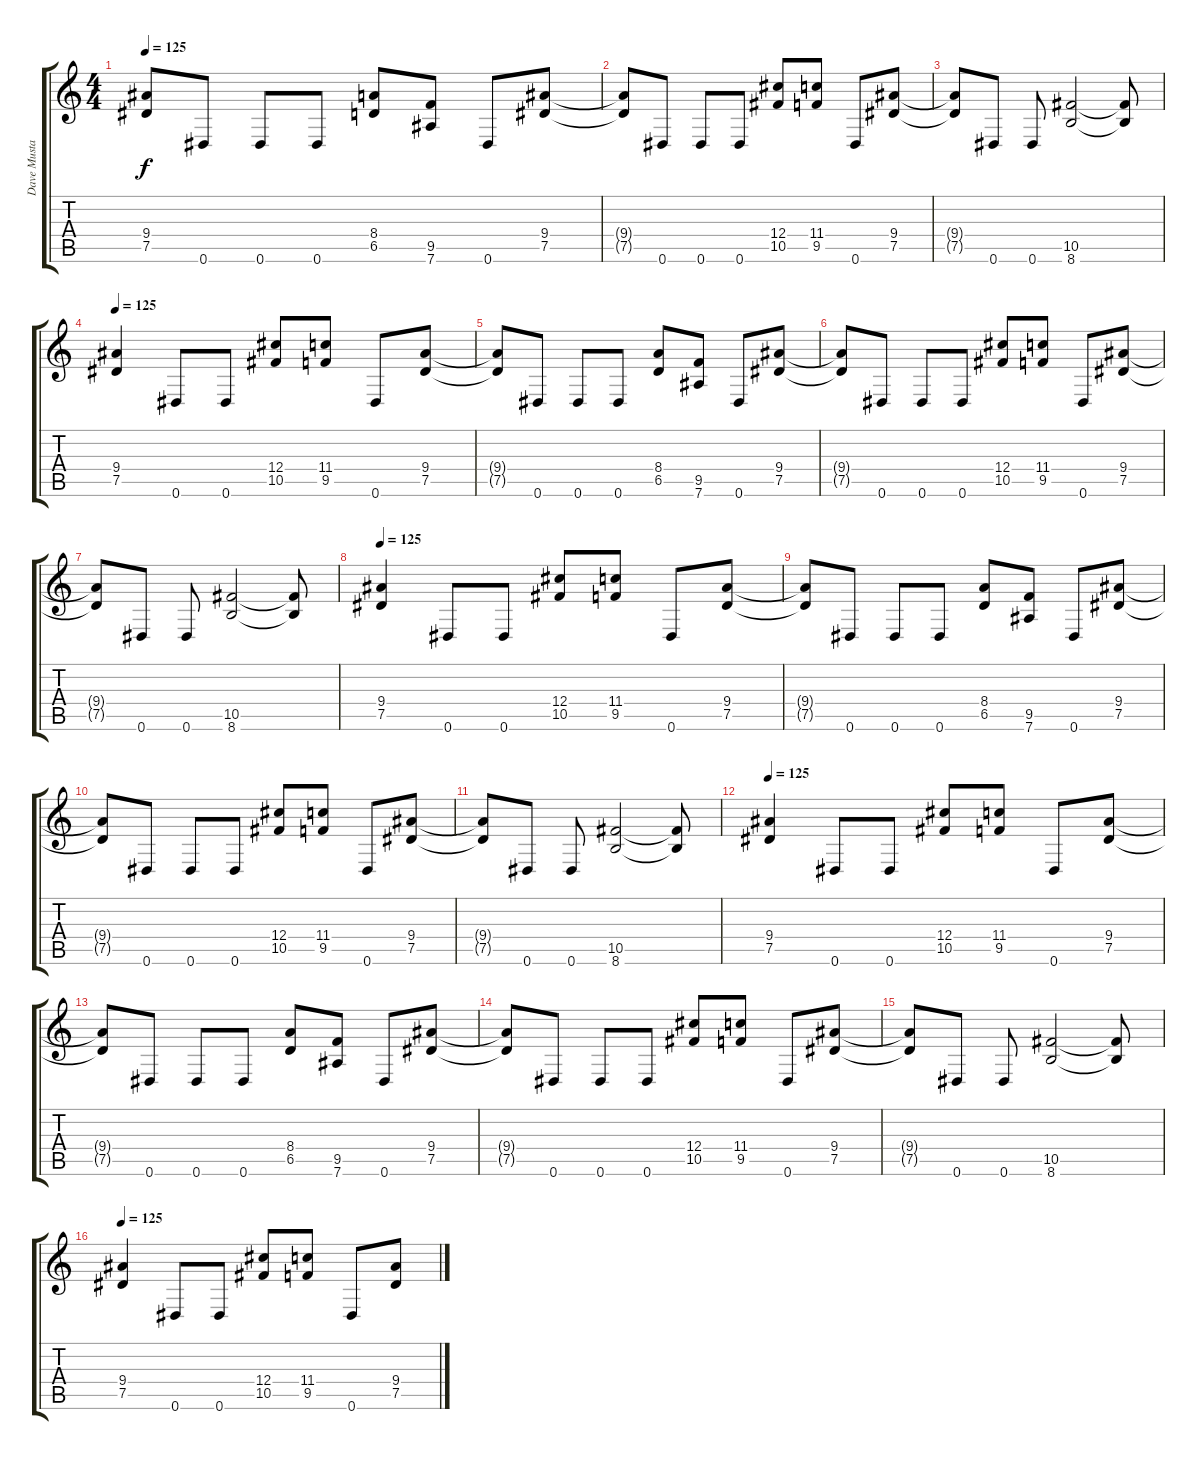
\track ("Dave Mustaine" "Dave Musta") {instrument distortionguitar}
\staff {score tabs}
\tuning (Eb4 Bb3 Gb3 Db3 Ab2 Eb2) {hide}
\ts (4 4)
\tempo 125
\clef g2
\ks c
(9.4{t} 7.5{t}).8{dy f} 0.6.8 0.6.8 0.6.8 (8.4 6.5).8 (9.5 7.6).8 0.6.8 (9.4 7.5).8 |
(9.4{t} 7.5{t}).8 0.6.8 0.6.8 0.6.8 (12.4 10.5).8 (11.4 9.5).8 0.6.8 (9.4 7.5).8 |
(9.4{t} 7.5{t}).8 0.6.8 0.6.8 (10.5 8.6).2 (10.5{t} 8.6{t}).8 |
\tempo 125
(9.4 7.5).4 0.6.8 0.6.8 (12.4 10.5).8 (11.4 9.5).8 0.6.8 (9.4 7.5).8 |
(9.4{t} 7.5{t}).8 0.6.8 0.6.8 0.6.8 (8.4 6.5).8 (9.5 7.6).8 0.6.8 (9.4 7.5).8 |
(9.4{t} 7.5{t}).8 0.6.8 0.6.8 0.6.8 (12.4 10.5).8 (11.4 9.5).8 0.6.8 (9.4 7.5).8 |
(9.4{t} 7.5{t}).8 0.6.8 0.6.8 (10.5 8.6).2 (10.5{t} 8.6{t}).8 |
\tempo 125
(9.4 7.5).4{volume 7} 0.6.8 0.6.8 (12.4 10.5).8 (11.4 9.5).8 0.6.8 (9.4 7.5).8 |
(9.4{t} 7.5{t}).8 0.6.8 0.6.8 0.6.8 (8.4 6.5).8 (9.5 7.6).8 0.6.8 (9.4 7.5).8 |
(9.4{t} 7.5{t}).8 0.6.8 0.6.8 0.6.8 (12.4 10.5).8 (11.4 9.5).8 0.6.8 (9.4 7.5).8 |
(9.4{t} 7.5{t}).8 0.6.8 0.6.8 (10.5 8.6).2 (10.5{t} 8.6{t}).8 |
\tempo 125
(9.4 7.5).4{volume 3} 0.6.8 0.6.8 (12.4 10.5).8 (11.4 9.5).8 0.6.8 (9.4 7.5).8 |
(9.4{t} 7.5{t}).8 0.6.8 0.6.8 0.6.8 (8.4 6.5).8 (9.5 7.6).8 0.6.8 (9.4 7.5).8 |
(9.4{t} 7.5{t}).8 0.6.8 0.6.8 0.6.8 (12.4 10.5).8 (11.4 9.5).8 0.6.8 (9.4 7.5).8 |
(9.4{t} 7.5{t}).8 0.6.8 0.6.8 (10.5 8.6).2 (10.5{t} 8.6{t}).8 |
\tempo 125
(9.4 7.5).4{volume 0} 0.6.8 0.6.8 (12.4 10.5).8 (11.4 9.5).8 0.6.8 (9.4 7.5).8
